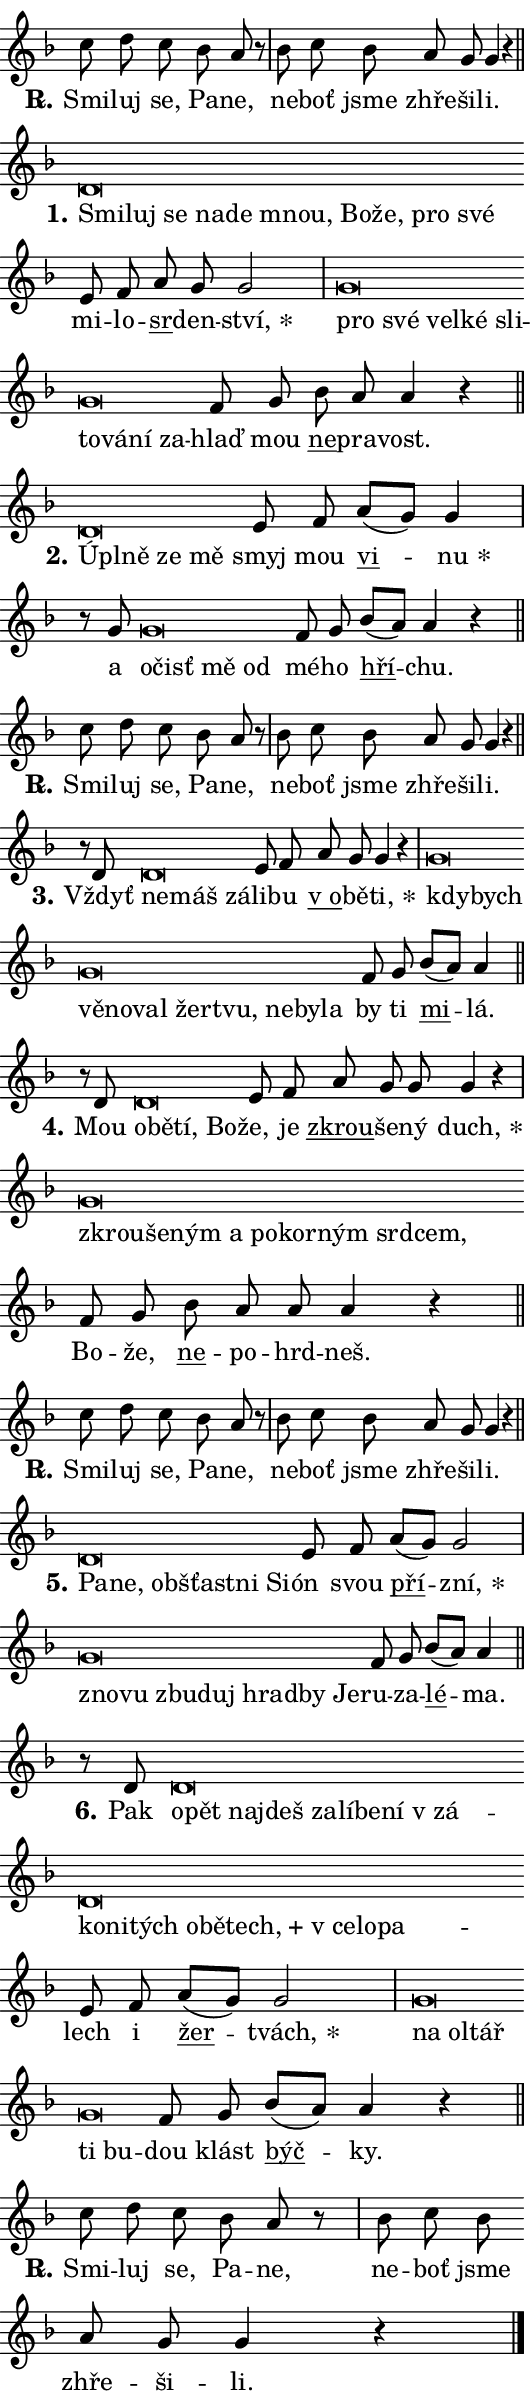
\version "2.24.0"
\header { tagline = "" }
\paper {
  indent = 0\cm
  top-margin = 0\cm
  right-margin = 0.13\cm % to fit lyric hyphens
  bottom-margin = 0\cm
  left-margin = 0\cm
  paper-width = 9\cm
  page-breaking = #ly:one-page-breaking
  system-system-spacing.basic-distance = #11
  score-system-spacing.basic-distance = #11
  ragged-last = ##f
}


%% Author: Thomas Morley
%% https://lists.gnu.org/archive/html/lilypond-user/2020-05/msg00002.html
#(define (line-position grob)
"Returns position of @var[grob} in current system:
   @code{'start}, if at first time-step
   @code{'end}, if at last time-step
   @code{'middle} otherwise
"
  (let* ((col (ly:item-get-column grob))
         (ln (ly:grob-object col 'left-neighbor))
         (rn (ly:grob-object col 'right-neighbor))
         (col-to-check-left (if (ly:grob? ln) ln col))
         (col-to-check-right (if (ly:grob? rn) rn col))
         (break-dir-left
           (and
             (ly:grob-property col-to-check-left 'non-musical #f)
             (ly:item-break-dir col-to-check-left)))
         (break-dir-right
           (and
             (ly:grob-property col-to-check-right 'non-musical #f)
             (ly:item-break-dir col-to-check-right))))
        (cond ((eqv? 1 break-dir-left) 'start)
              ((eqv? -1 break-dir-right) 'end)
              (else 'middle))))

#(define (tranparent-at-line-position vctor)
  (lambda (grob)
  "Relying on @code{line-position} select the relevant enry from @var{vctor}.
Used to determine transparency,"
    (case (line-position grob)
      ((end) (not (vector-ref vctor 0)))
      ((middle) (not (vector-ref vctor 1)))
      ((start) (not (vector-ref vctor 2))))))

noteHeadBreakVisibility =
#(define-music-function (break-visibility)(vector?)
"Makes @code{NoteHead}s transparent relying on @var{break-visibility}"
#{
  \override NoteHead.transparent =
    #(tranparent-at-line-position break-visibility)
#})

#(define delete-ledgers-for-transparent-note-heads
  (lambda (grob)
    "Reads whether a @code{NoteHead} is transparent.
If so this @code{NoteHead} is removed from @code{'note-heads} from
@var{grob}, which is supposed to be @code{LedgerLineSpanner}.
As a result ledgers are not printed for this @code{NoteHead}"
    (let* ((nhds-array (ly:grob-object grob 'note-heads))
           (nhds-list
             (if (ly:grob-array? nhds-array)
                 (ly:grob-array->list nhds-array)
                 '()))
           ;; Relies on the transparent-property being done before
           ;; Staff.LedgerLineSpanner.after-line-breaking is executed.
           ;; This is fragile ...
           (to-keep
             (remove
               (lambda (nhd)
                 (ly:grob-property nhd 'transparent #f))
               nhds-list)))
      ;; TODO find a better method to iterate over grob-arrays, similiar
      ;; to filter/remove etc for lists
      ;; For now rebuilt from scratch
      (set! (ly:grob-object grob 'note-heads)  '())
      (for-each
        (lambda (nhd)
          (ly:pointer-group-interface::add-grob grob 'note-heads nhd))
        to-keep))))

squashNotes = {
  \override NoteHead.X-extent = #'(-0.2 . 0.2)
  \override NoteHead.Y-extent = #'(-0.75 . 0)
  \override NoteHead.stencil =
    #(lambda (grob)
       (let ((pos (ly:grob-property grob 'staff-position)))
         (begin
           (if (< pos -7) (display "ERROR: Lower brevis then expected\n") (display ""))
           (if (<= pos -6) ly:text-interface::print ly:note-head::print))))
}
unSquashNotes = {
  \revert NoteHead.X-extent
  \revert NoteHead.Y-extent
  \revert NoteHead.stencil
}

hideNotes = \noteHeadBreakVisibility #begin-of-line-visible
unHideNotes = \noteHeadBreakVisibility #all-visible

% work-around for resetting accidentals
% https://lilypond.org/doc/v2.23/Documentation/notation/displaying-rhythms#unmetered-music
cadenzaMeasure = {
  \cadenzaOff
  \partial 1024 s1024
  \cadenzaOn
}

#(define-markup-command (accent layout props text) (markup?)
  "Underline accented syllable"
  (interpret-markup layout props
    #{\markup \override #'(offset . 4.3) \underline { #text }#}))

responsum = \markup \concat {
  "R" \hspace #-1.05 \path #0.1 #'((moveto 0 0.07) (lineto 0.9 0.8)) \hspace #0.05 "."
}

spaceSize = #0.6828661417322834 % exact space size for TeX Gyre Schola

\layout {
  \context {
    \Staff
    \remove "Time_signature_engraver"
    \override LedgerLineSpanner.after-line-breaking = #delete-ledgers-for-transparent-note-heads
  }
  \context {
    \Lyrics {
      \override LyricSpace.minimum-distance = \spaceSize
      \override LyricText.font-name = #"TeX Gyre Schola"
      \override LyricText.font-size = 1
      \override StanzaNumber.font-name = #"TeX Gyre Schola Bold"
      \override StanzaNumber.font-size = 1
    }
  }
  \context {
    \Score 
    \override NoteHead.text =
      #(lambda (grob) 
        (let ((pos (ly:grob-property grob 'staff-position)))
          #{\markup {
            \combine
              \halign #-0.55 \raise #(if (= pos -6) 0 0.5) \override #'(thickness . 2) \draw-line #'(3.2 . 0)
              \musicglyph "noteheads.sM1"
          }#}))
  }
}

% magnetic-lyrics.ily
%
%   written by
%     Jean Abou Samra <jean@abou-samra.fr>
%     Werner Lemberg <wl@gnu.org>
%
%   adapted by
%     Jiri Hon <jiri.hon@gmail.com>
%
% Version 2022-Apr-15

% https://www.mail-archive.com/lilypond-user@gnu.org/msg149350.html

#(define (Left_hyphen_pointer_engraver context)
   "Collect syllable-hyphen-syllable occurrences in lyrics and store
them in properties.  This engraver only looks to the left.  For
example, if the lyrics input is @code{foo -- bar}, it does the
following.

@itemize @bullet
@item
Set the @code{text} property of the @code{LyricHyphen} grob between
@q{foo} and @q{bar} to @code{foo}.

@item
Set the @code{left-hyphen} property of the @code{LyricText} grob with
text @q{foo} to the @code{LyricHyphen} grob between @q{foo} and
@q{bar}.
@end itemize

Use this auxiliary engraver in combination with the
@code{lyric-@/text::@/apply-@/magnetic-@/offset!} hook."
   (let ((hyphen #f)
         (text #f))
     (make-engraver
      (acknowledgers
       ((lyric-syllable-interface engraver grob source-engraver)
        (set! text grob)))
      (end-acknowledgers
       ((lyric-hyphen-interface engraver grob source-engraver)
        ;(when (not (grob::has-interface grob 'lyric-space-interface))
          (set! hyphen grob)));)
      ((stop-translation-timestep engraver)
       (when (and text hyphen)
         (ly:grob-set-object! text 'left-hyphen hyphen))
       (set! text #f)
       (set! hyphen #f)))))

#(define (lyric-text::apply-magnetic-offset! grob)
   "If the space between two syllables is less than the value in
property @code{LyricText@/.details@/.squash-threshold}, move the right
syllable to the left so that it gets concatenated with the left
syllable.

Use this function as a hook for
@code{LyricText@/.after-@/line-@/breaking} if the
@code{Left_@/hyphen_@/pointer_@/engraver} is active."
   (let ((hyphen (ly:grob-object grob 'left-hyphen #f)))
     (when hyphen
       (let ((left-text (ly:spanner-bound hyphen LEFT)))
         (when (grob::has-interface left-text 'lyric-syllable-interface)
           (let* ((common (ly:grob-common-refpoint grob left-text X))
                  (this-x-ext (ly:grob-extent grob common X))
                  (left-x-ext
                   (begin
                     ;; Trigger magnetism for left-text.
                     (ly:grob-property left-text 'after-line-breaking)
                     (ly:grob-extent left-text common X)))
                  ;; `delta` is the gap width between two syllables.
                  (delta (- (interval-start this-x-ext)
                            (interval-end left-x-ext)))
                  (details (ly:grob-property grob 'details))
                  (threshold (assoc-get 'squash-threshold details 0.2)))
             (when (< delta threshold)
               (let* (;; We have to manipulate the input text so that
                      ;; ligatures crossing syllable boundaries are not
                      ;; disabled.  For languages based on the Latin
                      ;; script this is essentially a beautification.
                      ;; However, for non-Western scripts it can be a
                      ;; necessity.
                      (lt (ly:grob-property left-text 'text))
                      (rt (ly:grob-property grob 'text))
                      (is-space (grob::has-interface hyphen 'lyric-space-interface))
                      (space (if is-space " " ""))
                      (extra-delta (if is-space spaceSize 0))
                      ;; Append new syllable.
                      (ltrt-space (if (and (string? lt) (string? rt))
                                (string-append lt space rt)
                                (make-concat-markup (list lt space rt))))
                      ;; Right-align `ltrt` to the right side.
                      (ltrt-space-markup (grob-interpret-markup
                               grob
                               (make-translate-markup
                                (cons (interval-length this-x-ext) 0)
                                (make-right-align-markup ltrt-space)))))
                 (begin
                   ;; Don't print `left-text`.
                   (ly:grob-set-property! left-text 'stencil #f)
                   ;; Set text and stencil (which holds all collected
                   ;; syllables so far) and shift it to the left.
                   (ly:grob-set-property! grob 'text ltrt-space)
                   (ly:grob-set-property! grob 'stencil ltrt-space-markup)
                   (ly:grob-translate-axis! grob (- (- delta extra-delta)) X))))))))))


#(define (lyric-hyphen::displace-bounds-first grob)
   ;; Make very sure this callback isn't triggered too early.
   (let ((left (ly:spanner-bound grob LEFT))
         (right (ly:spanner-bound grob RIGHT)))
     (ly:grob-property left 'after-line-breaking)
     (ly:grob-property right 'after-line-breaking)
     (ly:lyric-hyphen::print grob)))

squashThreshold = #0.4

\layout {
  \context {
    \Lyrics
    \consists #Left_hyphen_pointer_engraver
    \override LyricText.after-line-breaking =
      #lyric-text::apply-magnetic-offset!
    \override LyricHyphen.stencil = #lyric-hyphen::displace-bounds-first
    \override LyricText.details.squash-threshold = \squashThreshold
    \override LyricHyphen.minimum-distance = 0
    \override LyricHyphen.minimum-length = \squashThreshold
  }
}

squashText = \override LyricText.details.squash-threshold = 9999
unSquashText = \override LyricText.details.squash-threshold = \squashThreshold

leftText = \override LyricText.self-alignment-X = #LEFT
unLeftText = \revert LyricText.self-alignment-X

starOffset = #(lambda (grob) 
                (let ((x_offset (ly:self-alignment-interface::aligned-on-x-parent grob)))
                  (if (= x_offset 0) 0 (+ x_offset 1.2))))

star = #(define-music-function (syllable)(string?)
"Append star separator at the end of a syllable"
#{
  \once \override LyricText.X-offset = #starOffset
  \lyricmode { \markup {
    #syllable
    \override #'((font-name . "TeX Gyre Schola Bold")) \hspace #0.2 \lower #0.65 \larger "*"
  } }
#})

starAccent = #(define-music-function (syllable)(string?)
"Append star separator at the end of a syllable and make accent"
#{
  \once \override LyricText.X-offset = #starOffset
  \lyricmode { \markup {
    \accent #syllable
    \override #'((font-name . "TeX Gyre Schola Bold")) \hspace #0.2 \lower #0.65 \larger "*"
  } }
#})

breath = #(define-music-function (syllable)(string?)
"Append breathing indicator at the end of a syllable"
#{
  \lyricmode { \markup { #syllable "+" } }
#})

optionalBreath = #(define-music-function (syllable)(string?)
"Append optional breathing indicator at the end of a syllable"
#{
  \lyricmode { \markup { #syllable "(+)" } }
#})


\score {
    <<
        \new Voice = "melody" { \cadenzaOn \key f \major \relative { c''8 d c bes a r \cadenzaMeasure \bar "|" bes c bes \bar "" a g g4 r \cadenzaMeasure \bar "||" \break } }
        \new Lyrics \lyricsto "melody" { \lyricmode { \set stanza = \responsum
Smi -- luj se, Pa -- ne, ne -- boť jsme zhře -- ši -- li. } }
    >>
    \layout {}
}

\score {
    <<
        \new Voice = "melody" { \cadenzaOn \key f \major \relative { \squashNotes d'\breve*1/16 \hideNotes \breve*1/16 \bar "" \breve*1/16 \bar "" \breve*1/16 \bar "" \breve*1/16 \bar "" \breve*1/16 \bar "" \breve*1/16 \bar "" \breve*1/16 \bar "" \breve*1/16 \breve*1/16 \bar "" \unHideNotes \unSquashNotes e8 f \bar "" a g g2 \cadenzaMeasure \bar "|" \squashNotes g\breve*1/16 \hideNotes \breve*1/16 \bar "" \breve*1/16 \bar "" \breve*1/16 \bar "" \breve*1/16 \bar "" \breve*1/16 \bar "" \breve*1/16 \bar "" \breve*1/16 \breve*1/16 \bar "" \unHideNotes \unSquashNotes f8 g \bar "" bes a a4 r \cadenzaMeasure \bar "||" \break } }
        \new Lyrics \lyricsto "melody" { \lyricmode { \set stanza = "1."
\leftText Smi -- \squashText luj se na -- de mnou, Bo -- že, pro své \unLeftText \unSquashText mi -- lo -- \markup \accent sr -- den -- \star ství, \leftText pro \squashText své vel -- ké sli -- to -- vá -- ní za -- \unLeftText \unSquashText hlaď mou \markup \accent ne -- pra -- vost. } }
    >>
    \layout {}
}

\score {
    <<
        \new Voice = "melody" { \cadenzaOn \key f \major \relative { \squashNotes d'\breve*1/16 \hideNotes \breve*1/16 \bar "" \breve*1/16 \breve*1/16 \bar "" \unHideNotes \unSquashNotes e8 f \bar "" a[( g)] g4 \cadenzaMeasure \bar "|" r8 g \squashNotes g\breve*1/16 \hideNotes \breve*1/16 \bar "" \breve*1/16 \breve*1/16 \bar "" \unHideNotes \unSquashNotes f8 g \bar "" bes[( a)] a4 r \cadenzaMeasure \bar "||" \break } }
        \new Lyrics \lyricsto "melody" { \lyricmode { \set stanza = "2."
\leftText Úpl -- \squashText ně ze mě \unLeftText \unSquashText smyj mou \markup \accent vi -- \star nu a \leftText o -- \squashText čisť mě od \unLeftText \unSquashText mé -- ho \markup \accent hří -- chu. } }
    >>
    \layout {}
}

\score {
    <<
        \new Voice = "melody" { \cadenzaOn \key f \major \relative { c''8 d c bes a r \cadenzaMeasure \bar "|" bes c bes \bar "" a g g4 r \cadenzaMeasure \bar "||" \break } }
        \new Lyrics \lyricsto "melody" { \lyricmode { \set stanza = \responsum
Smi -- luj se, Pa -- ne, ne -- boť jsme zhře -- ši -- li. } }
    >>
    \layout {}
}

\score {
    <<
        \new Voice = "melody" { \cadenzaOn \key f \major \relative { r8 d' \squashNotes d\breve*1/16 \hideNotes \breve*1/16 \breve*1/16 \bar "" \unHideNotes \unSquashNotes e8 f \bar "" a g g4 r \cadenzaMeasure \bar "|" \squashNotes g\breve*1/16 \hideNotes \breve*1/16 \bar "" \breve*1/16 \bar "" \breve*1/16 \bar "" \breve*1/16 \bar "" \breve*1/16 \bar "" \breve*1/16 \bar "" \breve*1/16 \bar "" \breve*1/16 \breve*1/16 \bar "" \unHideNotes \unSquashNotes f8 g \bar "" bes[( a)] a4 \cadenzaMeasure \bar "||" \break } }
        \new Lyrics \lyricsto "melody" { \lyricmode { \set stanza = "3."
Vždyť \leftText ne -- \squashText máš zá -- \unLeftText \unSquashText li -- bu \markup \accent "v o" -- bě -- \star ti, \leftText kdy -- \squashText bych vě -- no -- val žer -- tvu, ne -- by -- la \unLeftText \unSquashText by ti \markup \accent mi -- lá. } }
    >>
    \layout {}
}

\score {
    <<
        \new Voice = "melody" { \cadenzaOn \key f \major \relative { r8 d' \squashNotes d\breve*1/16 \hideNotes \breve*1/16 \bar "" \breve*1/16 \breve*1/16 \bar "" \unHideNotes \unSquashNotes e8 f \bar "" a g g g4 r \cadenzaMeasure \bar "|" \squashNotes g\breve*1/16 \hideNotes \breve*1/16 \bar "" \breve*1/16 \bar "" \breve*1/16 \bar "" \breve*1/16 \bar "" \breve*1/16 \bar "" \breve*1/16 \bar "" \breve*1/16 \breve*1/16 \bar "" \unHideNotes \unSquashNotes f8 g \bar "" bes a a a4 r \cadenzaMeasure \bar "||" \break } }
        \new Lyrics \lyricsto "melody" { \lyricmode { \set stanza = "4."
Mou \leftText o -- \squashText bě -- tí, Bo -- \unLeftText \unSquashText že, je \markup \accent zkrou -- še -- ný \star duch, \leftText zkrou -- \squashText še -- ným a po -- kor -- ným srd -- cem, \unLeftText \unSquashText Bo -- že, \markup \accent ne -- po -- hrd -- neš. } }
    >>
    \layout {}
}

\score {
    <<
        \new Voice = "melody" { \cadenzaOn \key f \major \relative { c''8 d c bes a r \cadenzaMeasure \bar "|" bes c bes \bar "" a g g4 r \cadenzaMeasure \bar "||" \break } }
        \new Lyrics \lyricsto "melody" { \lyricmode { \set stanza = \responsum
Smi -- luj se, Pa -- ne, ne -- boť jsme zhře -- ši -- li. } }
    >>
    \layout {}
}

\score {
    <<
        \new Voice = "melody" { \cadenzaOn \key f \major \relative { \squashNotes d'\breve*1/16 \hideNotes \breve*1/16 \bar "" \breve*1/16 \bar "" \breve*1/16 \bar "" \breve*1/16 \breve*1/16 \bar "" \unHideNotes \unSquashNotes e8 f \bar "" a[( g)] g2 \cadenzaMeasure \bar "|" \squashNotes g\breve*1/16 \hideNotes \breve*1/16 \bar "" \breve*1/16 \bar "" \breve*1/16 \bar "" \breve*1/16 \bar "" \breve*1/16 \breve*1/16 \bar "" \unHideNotes \unSquashNotes f8 g \bar "" bes[( a)] a4 \cadenzaMeasure \bar "||" \break } }
        \new Lyrics \lyricsto "melody" { \lyricmode { \set stanza = "5."
\leftText Pa -- \squashText ne, ob -- šťast -- ni Si -- \unLeftText \unSquashText ón svou \markup \accent pří -- \star zní, \leftText zno -- \squashText vu zbu -- duj hrad -- by Je -- \unLeftText \unSquashText ru -- za -- \markup \accent lé -- ma. } }
    >>
    \layout {}
}

\score {
    <<
        \new Voice = "melody" { \cadenzaOn \key f \major \relative { r8 d' \squashNotes d\breve*1/16 \hideNotes \breve*1/16 \bar "" \breve*1/16 \bar "" \breve*1/16 \bar "" \breve*1/16 \bar "" \breve*1/16 \bar "" \breve*1/16 \bar "" \breve*1/16 \bar "" \breve*1/16 \bar "" \breve*1/16 \bar "" \breve*1/16 \bar "" \breve*1/16 \bar "" \breve*1/16 \bar "" \breve*1/16 \bar "" \breve*1/16 \bar "" \breve*1/16 \bar "" \breve*1/16 \breve*1/16 \bar "" \unHideNotes \unSquashNotes e8 f \bar "" a[( g)] g2 \cadenzaMeasure \bar "|" \squashNotes g\breve*1/16 \hideNotes \breve*1/16 \bar "" \breve*1/16 \bar "" \breve*1/16 \breve*1/16 \bar "" \unHideNotes \unSquashNotes f8 g \bar "" bes[( a)] a4 r \cadenzaMeasure \bar "||" \break } }
        \new Lyrics \lyricsto "melody" { \lyricmode { \set stanza = "6."
Pak \leftText o -- \squashText pět naj -- deš za -- lí -- be -- ní "v zá" -- ko -- ni -- tých o -- bě -- \breath "tech," "v ce" -- lo -- pa -- \unLeftText \unSquashText lech i \markup \accent žer -- \star tvách, \leftText na \squashText ol -- tář ti bu -- \unLeftText \unSquashText dou klást \markup \accent býč -- ky. } }
    >>
    \layout {}
}

\score {
    <<
        \new Voice = "melody" { \cadenzaOn \key f \major \relative { c''8 d c bes a r \cadenzaMeasure \bar "|" bes c bes \bar "" a g g4 r \cadenzaMeasure \bar "||" \break } \bar "|." }
        \new Lyrics \lyricsto "melody" { \lyricmode { \set stanza = \responsum
Smi -- luj se, Pa -- ne, ne -- boť jsme zhře -- ši -- li. } }
    >>
    \layout {}
}
